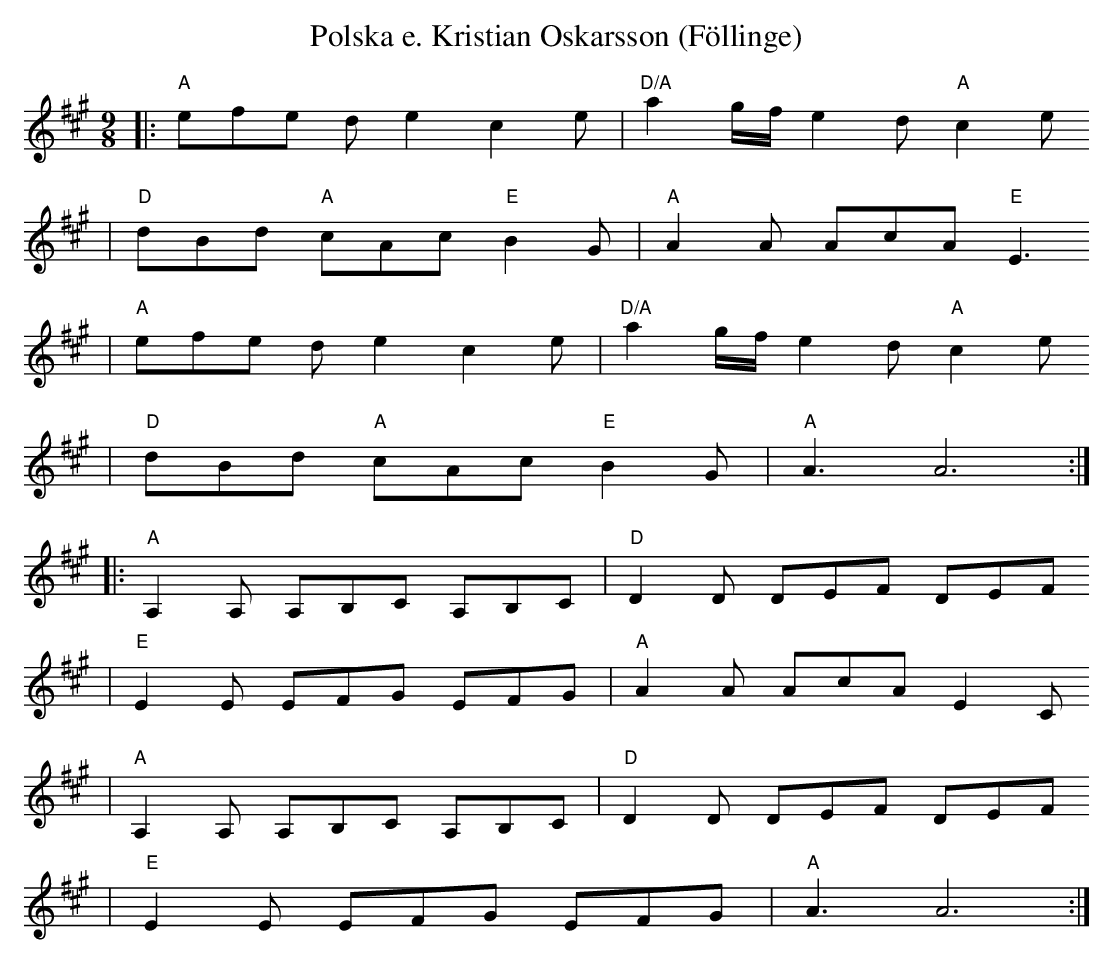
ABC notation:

X:1
T:Polska e. Kristian Oskarsson (Föllinge)
M:9/8
L:1/8
K:A
|: "A"efe de2 c2e | "D/A"a2g/f/ e2d "A"c2e
|  "D"dBd "A"cAc "E"B2G | "A"A2A AcA "E"E3
|  "A"efe de2 c2e | "D/A"a2g/f/ e2d "A"c2e
|  "D"dBd "A"cAc "E"B2G | "A"A3 A6 :|
|: "A"A,2A, A,B,C A,B,C | "D"D2D DEF DEF
|  "E"E2E EFG EFG | "A"A2A AcA E2C
|  "A"A,2A, A,B,C A,B,C | "D"D2D DEF DEF
|  "E"E2E EFG EFG | "A"A3 A6 :|
